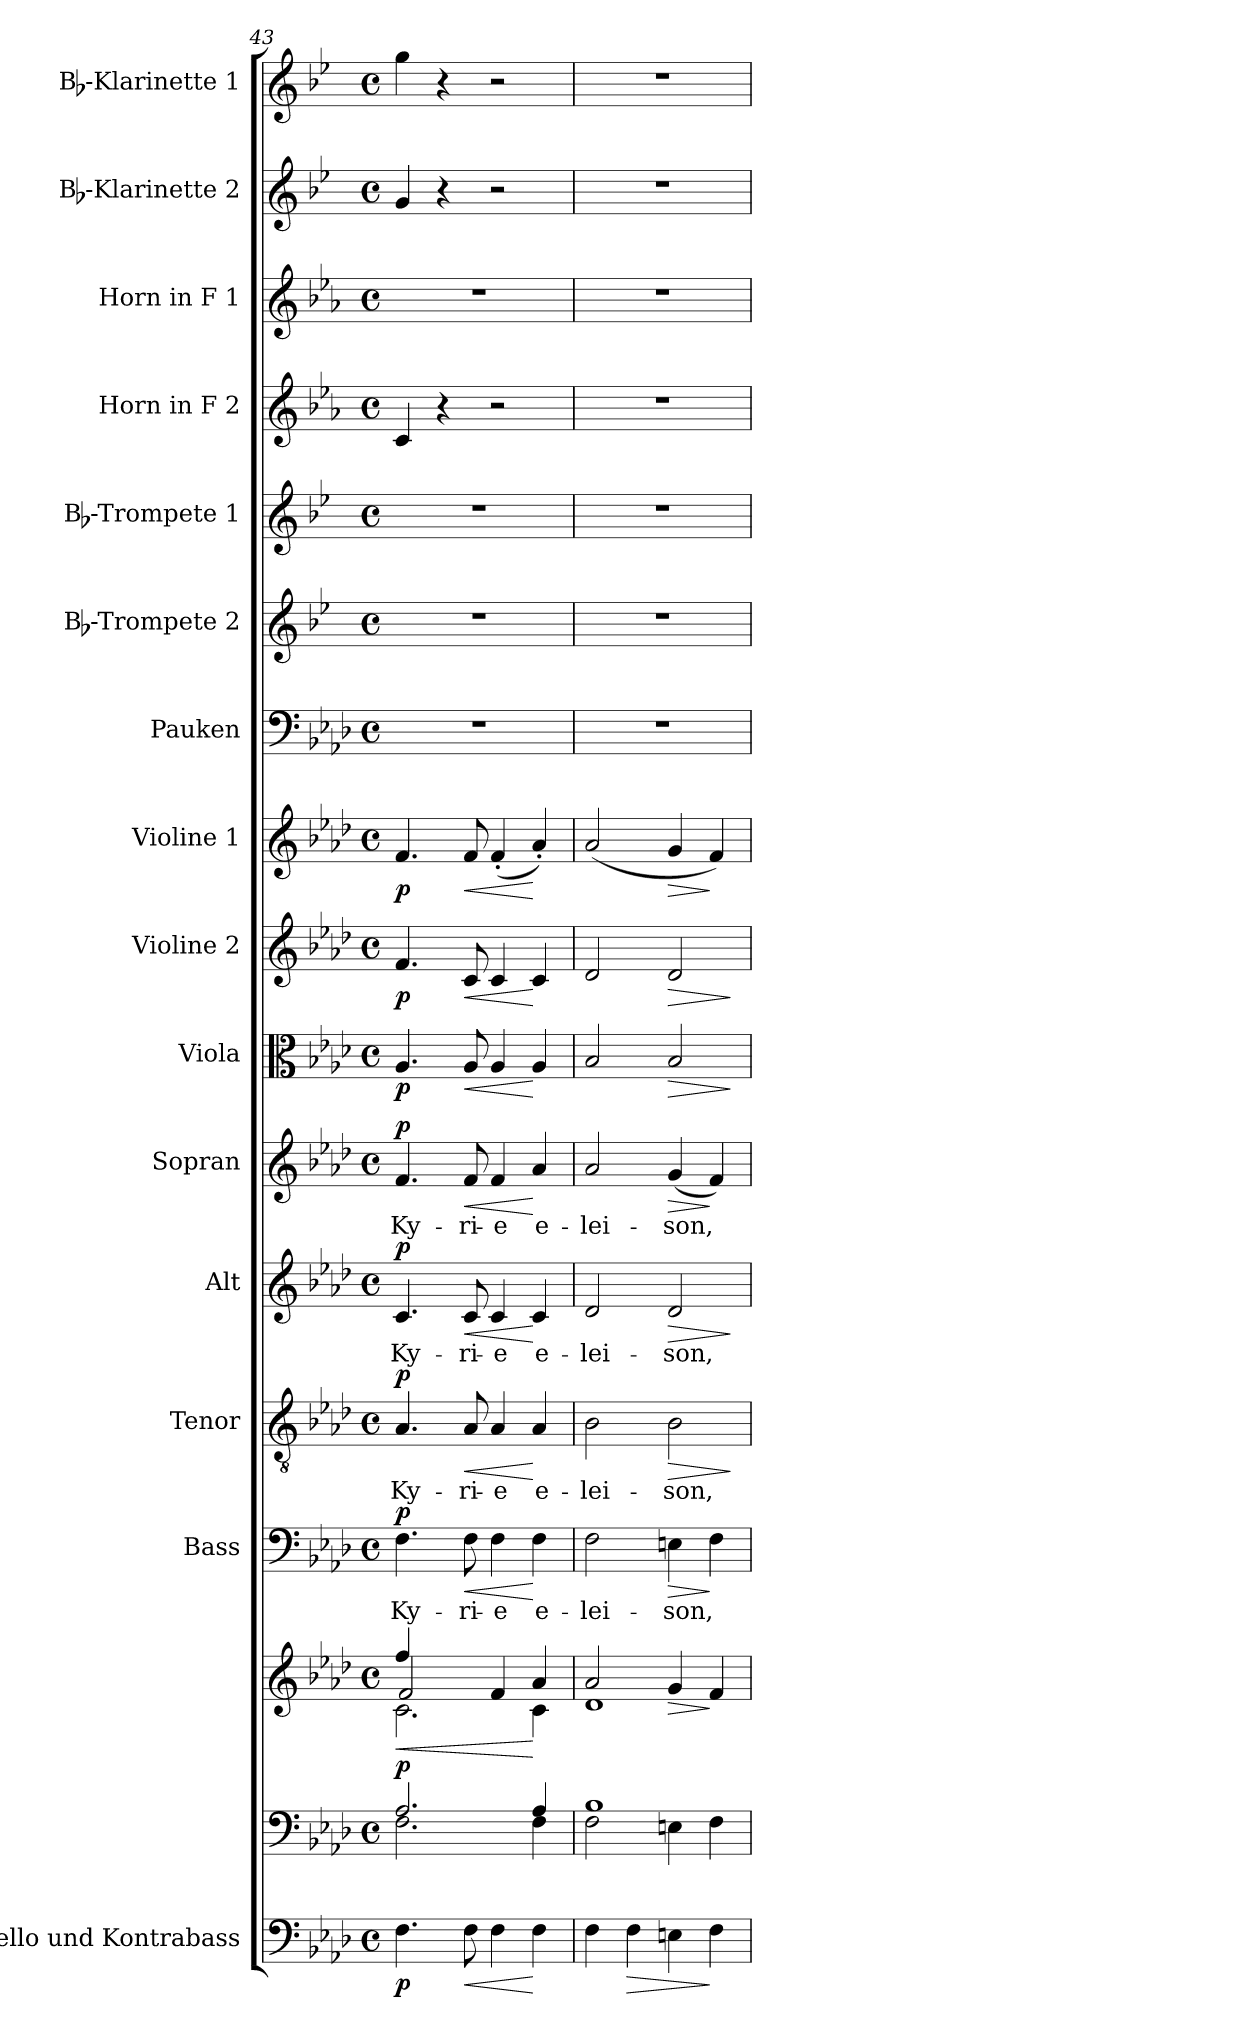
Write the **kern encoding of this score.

**kern	**dynam	**kern	**kern	**dynam	**kern	**text	**dynam	**kern	**text	**dynam	**kern	**text	**dynam	**kern	**text	**dynam	**kern	**dynam	**kern	**dynam	**kern	**dynam	**kern	**kern	**kern	**kern	**kern	**kern	**kern
*part16	*part16	*part15	*part15	*part15	*part14	*part14	*part14	*part13	*part13	*part13	*part12	*part12	*part12	*part11	*part11	*part11	*part10	*part10	*part9	*part9	*part8	*part8	*part7	*part6	*part5	*part4	*part3	*part2	*part1
*staff17	*staff17	*staff16	*staff15	*staff15/16	*staff14	*staff14	*staff14	*staff13	*staff13	*staff13	*staff12	*staff12	*staff12	*staff11	*staff11	*staff11	*staff10	*staff10	*staff9	*staff9	*staff8	*staff8	*staff7	*staff6	*staff5	*staff4	*staff3	*staff2	*staff1
*I"Cello und Kontrabass	*	*	*	*	*I"Bass	*	*	*I"Tenor	*	*	*I"Alt	*	*	*I"Sopran	*	*	*I"Viola	*	*I"Violine 2	*	*I"Violine 1	*	*I"Pauken	*I"Bb-Trompete 2	*I"Bb-Trompete 1	*I"Horn in F 2	*I"Horn in F 1	*I"Bb-Klarinette 2	*I"Bb-Klarinette 1
*I'Kb.	*	*	*	*	*I'B.	*	*	*I'T.	*	*	*I'A.	*	*	*I'S.	*	*	*I'Vla.	*	*I'Vl. 2	*	*I'Vl. 1	*	*I'Pk.	*I'Bb Trp. 2	*I'Bb Trp. 1	*	*	*I'Bb Kl. 2	*I'Bb Kl. 1
*clefF4	*	*clefF4	*clefG2	*	*clefF4	*	*	*clefGv2	*	*	*clefG2	*	*	*clefG2	*	*	*clefC3	*	*clefG2	*	*clefG2	*	*clefF4	*clefG2	*clefG2	*clefG2	*clefG2	*clefG2	*clefG2
*ITrd7c12	*	*	*	*	*	*	*	*	*	*	*	*	*	*	*	*	*	*	*	*	*	*	*	*ITrd1c2	*ITrd1c2	*ITrd4c7	*ITrd4c7	*ITrd1c2	*ITrd1c2
*k[b-e-a-d-]	*	*k[b-e-a-d-]	*k[b-e-a-d-]	*	*k[b-e-a-d-]	*	*	*k[b-e-a-d-]	*	*	*k[b-e-a-d-]	*	*	*k[b-e-a-d-]	*	*	*k[b-e-a-d-]	*	*k[b-e-a-d-]	*	*k[b-e-a-d-]	*	*k[b-e-a-d-]	*k[b-e-a-d-]	*k[b-e-a-d-]	*k[b-e-a-d-]	*k[b-e-a-d-]	*k[b-e-a-d-]	*k[b-e-a-d-]
*A-:	*	*A-:	*A-:	*	*A-:	*	*	*A-:	*	*	*A-:	*	*	*A-:	*	*	*A-:	*	*A-:	*	*A-:	*	*A-:	*A-:	*A-:	*A-:	*A-:	*A-:	*A-:
*M4/4	*	*M4/4	*M4/4	*	*M4/4	*	*	*M4/4	*	*	*M4/4	*	*	*M4/4	*	*	*M4/4	*	*M4/4	*	*M4/4	*	*M4/4	*M4/4	*M4/4	*M4/4	*M4/4	*M4/4	*M4/4
*met(c)	*	*met(c)	*met(c)	*	*met(c)	*	*	*met(c)	*	*	*met(c)	*	*	*met(c)	*	*	*met(c)	*	*met(c)	*	*met(c)	*	*met(c)	*met(c)	*met(c)	*met(c)	*met(c)	*met(c)	*met(c)
=43	=43	=43	=43	=43	=43	=43	=43	=43	=43	=43	=43	=43	=43	=43	=43	=43	=43	=43	=43	=43	=43	=43	=43	=43	=43	=43	=43	=43	=43
*	*	*^	*^	*	*	*	*	*	*	*	*	*	*	*	*	*	*	*	*	*	*	*	*	*	*	*	*	*	*
!	!LO:DY:b	!	!	!	!	!LO:HP:b	!	!LO:LY:b	!	!	!LO:LY:b	!	!	!LO:LY:b	!	!	!LO:LY:b	!	!	!	!	!	!	!	!	!	!	!	!	!	!
*	*	*	*	*	*^	*	*	*	*	*	*	*	*	*	*	*	*	*	*	*	*	*	*	*	*	*	*	*	*	*	*
!	!	!	!	!	!	!	!LO:DY:n=1:a=2	!	!	!LO:DY:a	!	!	!LO:DY:a	!	!	!LO:DY:a	!	!	!LO:DY:a	!	!LO:DY:b	!	!LO:DY:b	!	!LO:DY:b	!	!	!	!	!	!	!
4.FF\	p	2.A-/	2.F\	4ff!/	2f/	2.c\	< p	4.F\	Ky-	p	4.A-/	Ky-	p	4.c/	Ky-	p	4.f/	Ky-	p	4.A-/	p	4.f/	p	4.f/	p	1r	1r	1r	4F/	1r	4f/	4ff\
.	.	.	.	4ryy	.	.	.	.	.	.	.	.	.	.	.	.	.	.	.	.	.	.	.	.	.	.	.	.	4r	.	4r	4r
!	!LO:HP:b	!	!	!	!	!	!	!	!LO:LY:b	!LO:HP:b	!	!LO:LY:b	!LO:HP:b	!	!LO:LY:b	!LO:HP:b	!	!LO:LY:b	!LO:HP:b	!	!LO:HP:b	!	!LO:HP:b	!	!LO:HP:b	!	!	!	!	!	!	!
8FF\	<	.	.	.	.	.	.	8F\	-ri-	<	8A-/	-ri-	<	8c/	-ri-	<	8f/	-ri-	<	8A-/	<	8c/	<	8f/	<	.	.	.	.	.	.	.
!	!	!	!	!	!	!	!	!	!LO:LY:b	!	!	!LO:LY:b	!	!	!LO:LY:b	!	!	!LO:LY:b	!	!	!	!	!	!	!	!	!	!	!	!	!	!
4FF\	.	.	.	2ryy	4f/	.	.	4F\	-e	.	4A-/	-e	.	4c/	-e	.	4f/	-e	.	4A-/	.	4c/	.	(<4f'</	.	.	.	.	2r	.	2r	2r
!	!	!	!	!	!	!	!	!	!LO:LY:b	!	!	!LO:LY:b	!	!	!LO:LY:b	!	!	!LO:LY:b	!	!	!	!	!	!	!	!	!	!	!	!	!	!
4FF\	[	4A-/	4F\	.	4a-/	4c\	[	4F\	e-	[	4A-/	e-	[	4c/	e-	[	4a-/	e-	[	4A-/	[	4c/	[	4a-'</)	[	.	.	.	.	.	.	.
=44	=44	=44	=44	=44	=44	=44	=44	=44	=44	=44	=44	=44	=44	=44	=44	=44	=44	=44	=44	=44	=44	=44	=44	=44	=44	=44	=44	=44	=44	=44	=44	=44
!	!	!	!	!	!	!	!	!	!LO:LY:b	!	!	!LO:LY:b	!	!	!LO:LY:b	!	!	!LO:LY:b	!	!	!	!	!	!	!	!	!	!	!	!	!	!
*	*	*	*	*	*v	*v	*	*	*	*	*	*	*	*	*	*	*	*	*	*	*	*	*	*	*	*	*	*	*	*	*	*
4FF\	.	1B-	2F\	2a-/	1d-	.	2F\	-lei-	.	2B-\	-lei-	.	2d-/	-lei-	.	2a-/	-lei-	.	2B-/	.	2d-/	.	(<2a-/	.	1r	1r	1r	1r	1r	1r	1r
!	!LO:HP:b	!	!	!	!	!	!	!	!	!	!	!	!	!	!	!	!	!	!	!	!	!	!	!	!	!	!	!	!	!	!
4FF\	>	.	.	.	.	.	.	.	.	.	.	.	.	.	.	.	.	.	.	.	.	.	.	.	.	.	.	.	.	.	.
!	!	!	!	!	!	!LO:HP:b	!	!LO:LY:b	!LO:HP:b	!	!LO:LY:b	!LO:HP:b	!	!LO:LY:b	!LO:HP:b	!	!LO:LY:b	!LO:HP:b	!	!LO:HP:b	!	!LO:HP:b	!	!LO:HP:b	!	!	!	!	!	!	!
4EEn\	.	.	4En\	4g/	.	>	4En\	-son,	>	2B-\	-son,	>	2d-/	-son,	>	(<4g/	-son,	>	2B-/	>	2d-/	>	4g/	>	.	.	.	.	.	.	.
4FF\	]	.	4F\	4f/	.	]	4F\	.	]	.	.	.	.	.	.	4f/)	.	]	.	.	.	.	4f/)	]	.	.	.	.	.	.	.
*	*	*v	*v	*	*	*	*	*	*	*	*	*	*	*	*	*	*	*	*	*	*	*	*	*	*	*	*	*	*	*	*
*	*	*	*v	*v	*	*	*	*	*	*	*	*	*	*	*	*	*	*	*	*	*	*	*	*	*	*	*	*	*	*
.	.	.	.	.	.	.	.	.	.	]	.	.	]	.	.	.	.	]	.	]	.	.	.	.	.	.	.	.	.
=	=	=	=	=	=	=	=	=	=	=	=	=	=	=	=	=	=	=	=	=	=	=	=	=	=	=	=	=	=
*-	*-	*-	*-	*-	*-	*-	*-	*-	*-	*-	*-	*-	*-	*-	*-	*-	*-	*-	*-	*-	*-	*-	*-	*-	*-	*-	*-	*-	*-
